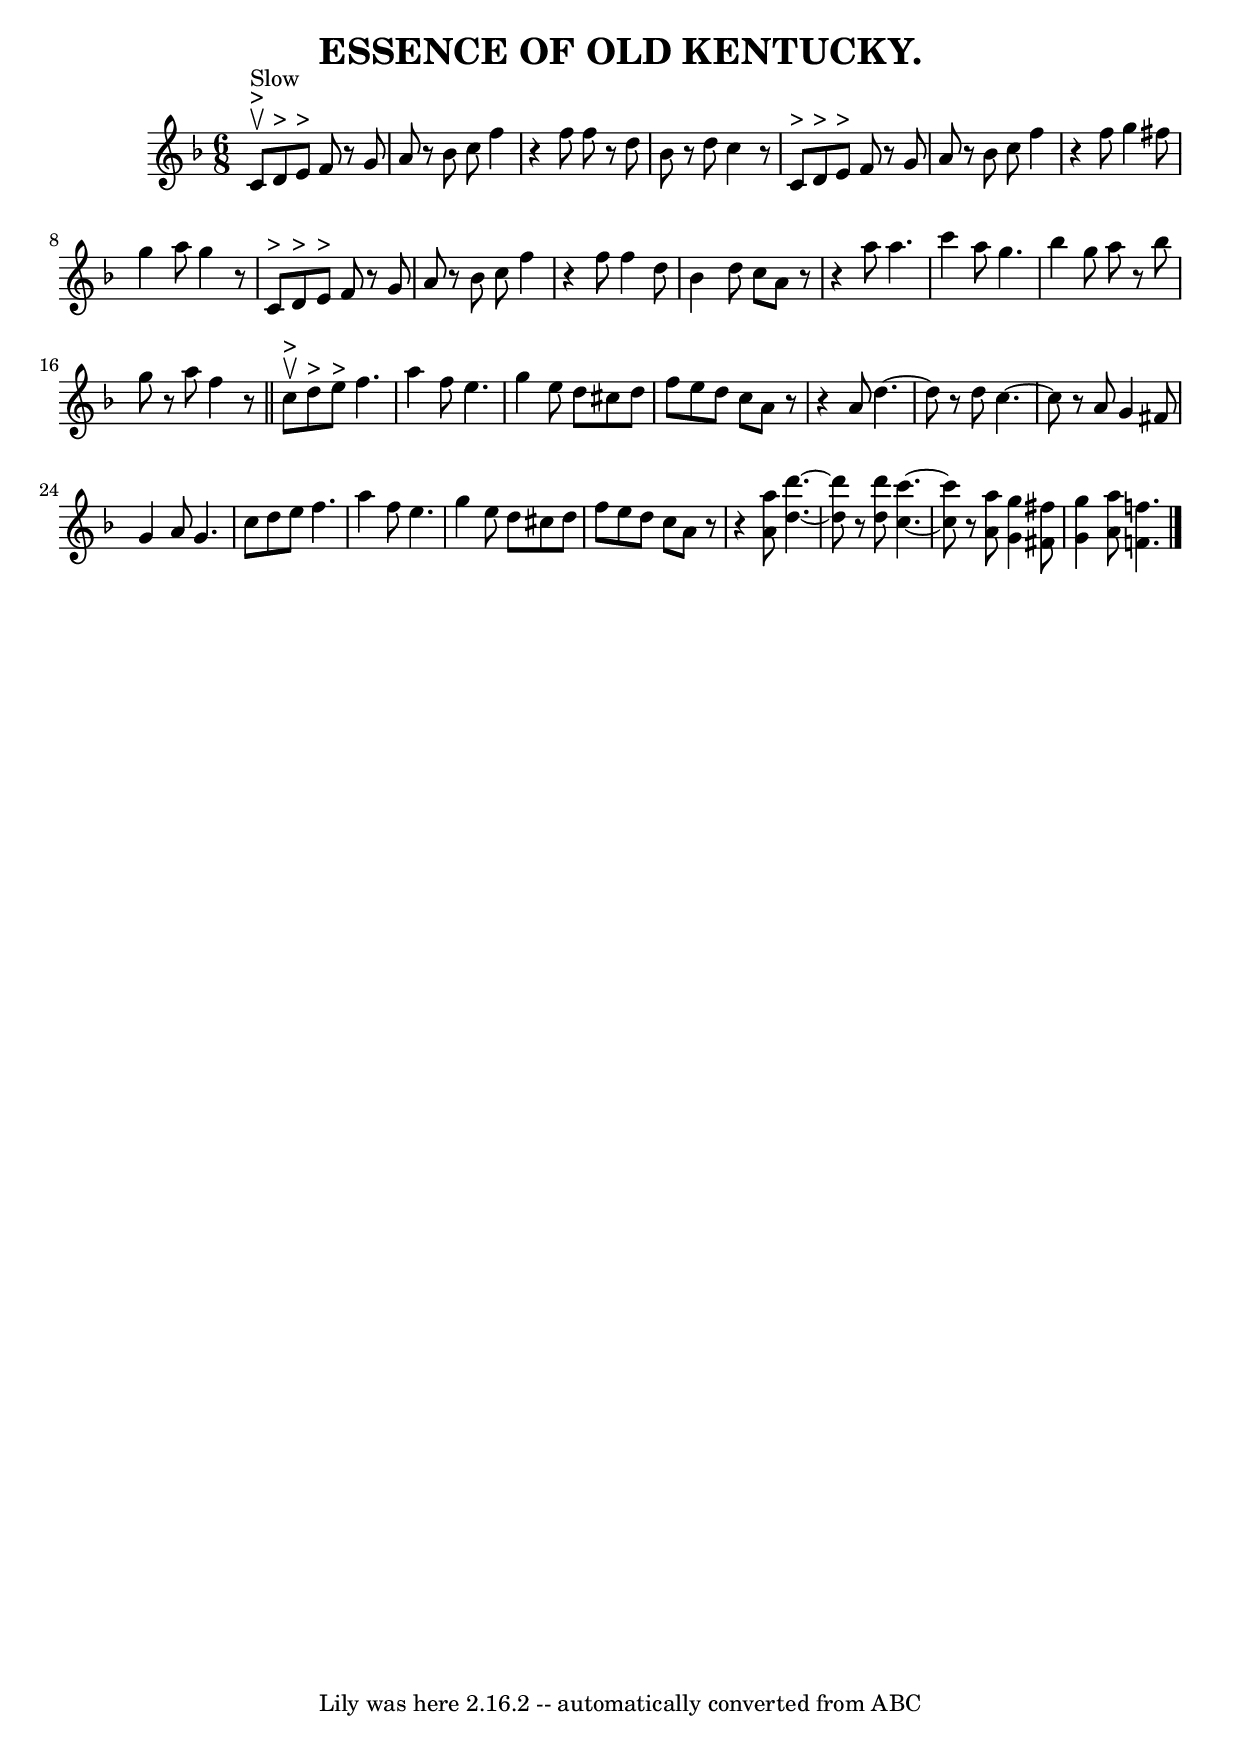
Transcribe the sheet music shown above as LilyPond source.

\version "2.16.2"
\include "Mammoth.ily"
\header {
  %% book = "Coles pg. 24.4"
  crossRefNumber = "20"
  footnotes = ""
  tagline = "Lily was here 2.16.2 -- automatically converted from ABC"
  title = "ESSENCE OF OLD KENTUCKY."

}
voicedefault =  {


  \time 6/8 
  \key f \major
  c'8^">"^"Slow"^\upbow d'8^">" e'8^">" 
  |
  f'8    r8 g'8 a'8    r8 bes'8  |
  c''8 f''4    r4   
  f''8  |
  f''8    r8 d''8 bes'8    r8 d''8  |
  c''4    r8     
  c'8^">" d'8^">" e'8^">" |
  f'8    r8 g'8 a'8    r8 bes'8  
  |
  c''8 f''4    r4 f''8  |
  g''4 fis''8 g''4 a''8 
  |
  g''4    r8 c'8^">" d'8^">" e'8^">" |
  f'8    
  r8 g'8 a'8    r8 bes'8  |
  c''8 f''4    r4 f''8  |
  
  f''4 d''8 bes'4 d''8  |
  c''8 a'8    r8   r4 a''8  |
  
  a''4. c'''4 a''8  |
  g''4. bes''4 g''8  |
  a''8 
  r8 bes''8 g''8    r8 a''8  |
  f''4    r8 \bar "||" c''8 
  ^">"^\upbow d''8^">" e''8^">" |
  f''4. a''4 f''8  |
  
  e''4. g''4 e''8  |
  d''8 cis''8 d''8 f''8 e''8    
  d''8  |
  c''8 a'8    r8   r4 a'8  |
  d''4.   ~ d''8    r8 
  d''8  |
  c''4.   ~ c''8    r8 a'8  |
  g'4 fis'8    
  g'4 a'8  |
  g'4. c''8 d''8 e''8  |
  f''4. a''4   
  f''8  |
  e''4. g''4 e''8  |
  d''8 cis''8 d''8    
  f''8 e''8 d''8  |
  c''8 a'8    r8   r4 << a''8 a'8   >> 
  |
  << d''4.   ~ d'''4.   ~   >> << d'''8 d''8   >>   r8 <<   
    d''8 d'''8   >> |
  << c''4.   ~ c'''4.   ~   >> << c''8    
				  c'''8   >> r8 << a'8 a''8   >> |
  << g''4 g'4   >> << fis'8   
		      fis''8   >> << g''4 g'4   >> << a''8 a'8   >> |
  << f''!4.   
     f'!4.   >> \bar "|."   

}

\score{
  <<

    \context Staff="default"
    {
      \voicedefault 
      
    }

  >>
  \layout {
    
  }
  \midi {
  }

}
